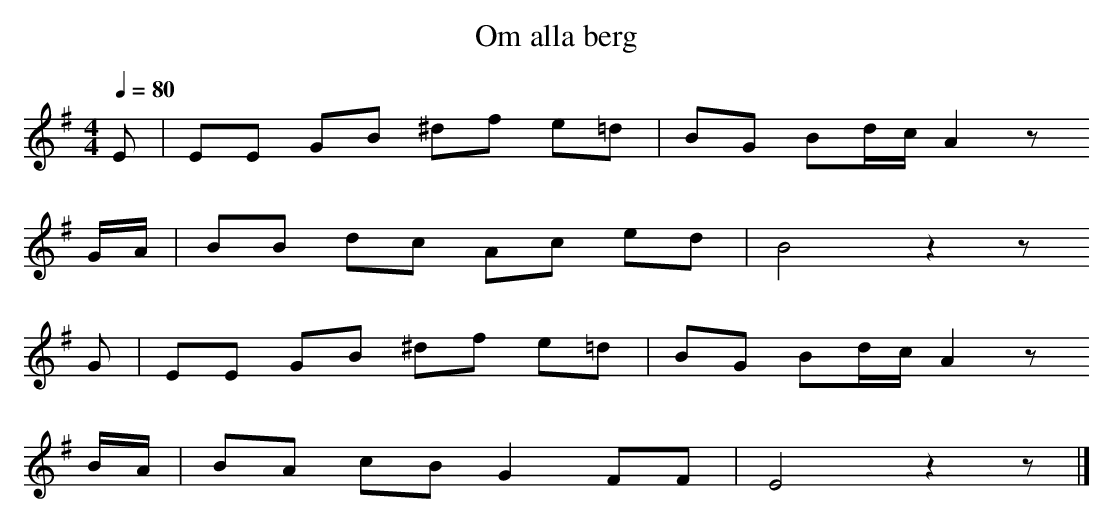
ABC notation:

X:1
T:Om alla berg
M:4/4
L:1/8
Q:1/4=80
K:EMin
E   |EE GB ^df e=d|BG Bd/c/ A2 z
G/A/|BB dc  Ac ed |B4       z2 z
G   |EE GB ^df e=d|BG Bd/c/ A2 z
B/A/|BA cB  G2 FF |E4       z2 z|]
